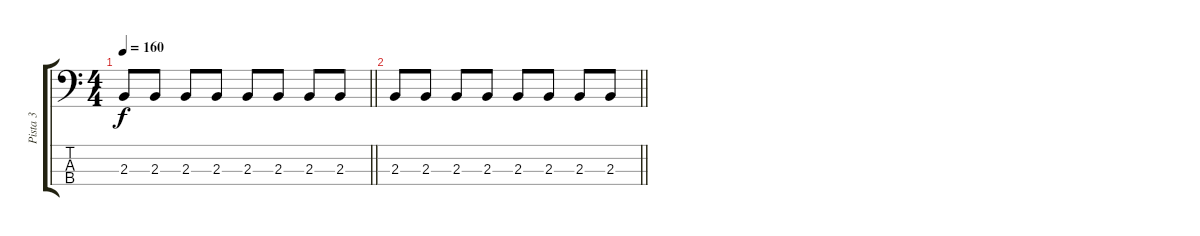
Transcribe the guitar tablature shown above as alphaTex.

\track ("Pista 3" "Pista 3") {instrument electricbasspick}
\staff {score tabs}
\tuning (G2 D2 A1 E1) {hide}
\ts (4 4)
\tempo 160
\clef f4
\barLineRight lightlight
\ks c
2.3.8{dy f} 2.3.8 2.3.8 2.3.8 2.3.8 2.3.8 2.3.8 2.3.8 |
\barLineRight lightlight
2.3.8 2.3.8 2.3.8 2.3.8 2.3.8 2.3.8 2.3.8 2.3.8
